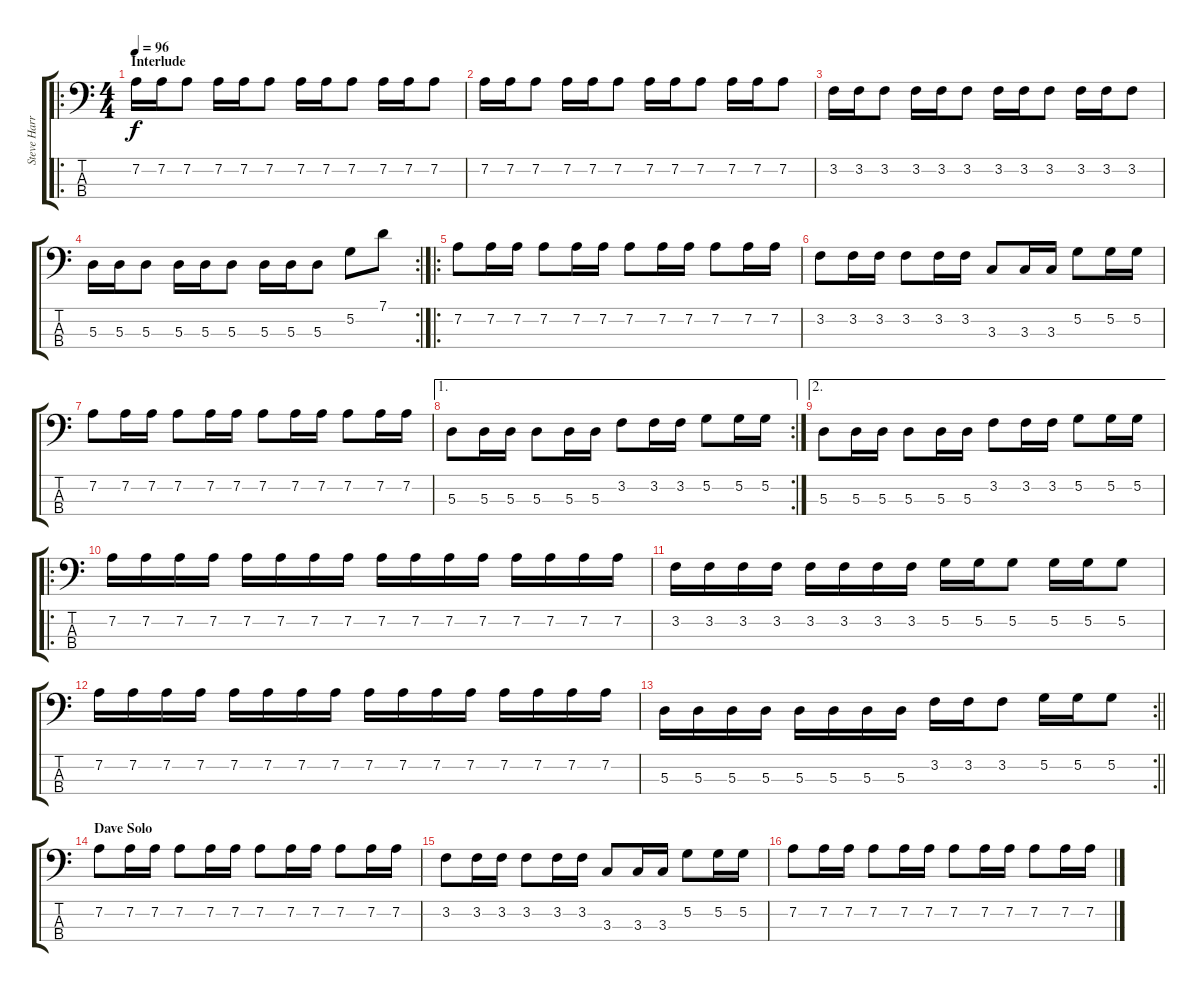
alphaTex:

\track ("Steve Harris" "Steve Harr") {instrument electricbassfinger}
\staff {score tabs}
\tuning (G2 D2 A1 E1) {hide}
\ro
\ts (4 4)
\section ("" "Interlude")
\tempo 96
\clef f4
\ks c
7.2.16{dy f} 7.2.16 7.2.8 7.2.16 7.2.16 7.2.8 7.2.16 7.2.16 7.2.8 7.2.16 7.2.16 7.2.8 |
7.2.16 7.2.16 7.2.8 7.2.16 7.2.16 7.2.8 7.2.16 7.2.16 7.2.8 7.2.16 7.2.16 7.2.8 |
3.2.16 3.2.16 3.2.8 3.2.16 3.2.16 3.2.8 3.2.16 3.2.16 3.2.8 3.2.16 3.2.16 3.2.8 |
\rc 2
5.3.16 5.3.16 5.3.8 5.3.16 5.3.16 5.3.8 5.3.16 5.3.16 5.3.8 5.2.8 7.1.8 |
\ro
7.2.8 7.2.16 7.2.16 7.2.8 7.2.16 7.2.16 7.2.8 7.2.16 7.2.16 7.2.8 7.2.16 7.2.16 |
3.2.8 3.2.16 3.2.16 3.2.8 3.2.16 3.2.16 3.3.8 3.3.16 3.3.16 5.2.8 5.2.16 5.2.16 |
7.2.8 7.2.16 7.2.16 7.2.8 7.2.16 7.2.16 7.2.8 7.2.16 7.2.16 7.2.8 7.2.16 7.2.16 |
\ae 1
\rc 2
5.3.8 5.3.16 5.3.16 5.3.8 5.3.16 5.3.16 3.2.8 3.2.16 3.2.16 5.2.8 5.2.16 5.2.16 |
\ae 2
5.3.8 5.3.16 5.3.16 5.3.8 5.3.16 5.3.16 3.2.8 3.2.16 3.2.16 5.2.8 5.2.16 5.2.16 |
\ro
7.2.16 7.2.16 7.2.16 7.2.16 7.2.16 7.2.16 7.2.16 7.2.16 7.2.16 7.2.16 7.2.16 7.2.16 7.2.16 7.2.16 7.2.16 7.2.16 |
3.2.16 3.2.16 3.2.16 3.2.16 3.2.16 3.2.16 3.2.16 3.2.16 5.2.16 5.2.16 5.2.8 5.2.16 5.2.16 5.2.8 |
7.2.16 7.2.16 7.2.16 7.2.16 7.2.16 7.2.16 7.2.16 7.2.16 7.2.16 7.2.16 7.2.16 7.2.16 7.2.16 7.2.16 7.2.16 7.2.16 |
\rc 2
\barLineRight lightlight
5.3.16 5.3.16 5.3.16 5.3.16 5.3.16 5.3.16 5.3.16 5.3.16 3.2.16 3.2.16 3.2.8 5.2.16 5.2.16 5.2.8 |
\section ("" "Dave Solo")
7.2.8 7.2.16 7.2.16 7.2.8 7.2.16 7.2.16 7.2.8 7.2.16 7.2.16 7.2.8 7.2.16 7.2.16 |
3.2.8 3.2.16 3.2.16 3.2.8 3.2.16 3.2.16 3.3.8 3.3.16 3.3.16 5.2.8 5.2.16 5.2.16 |
7.2.8 7.2.16 7.2.16 7.2.8 7.2.16 7.2.16 7.2.8 7.2.16 7.2.16 7.2.8 7.2.16 7.2.16
